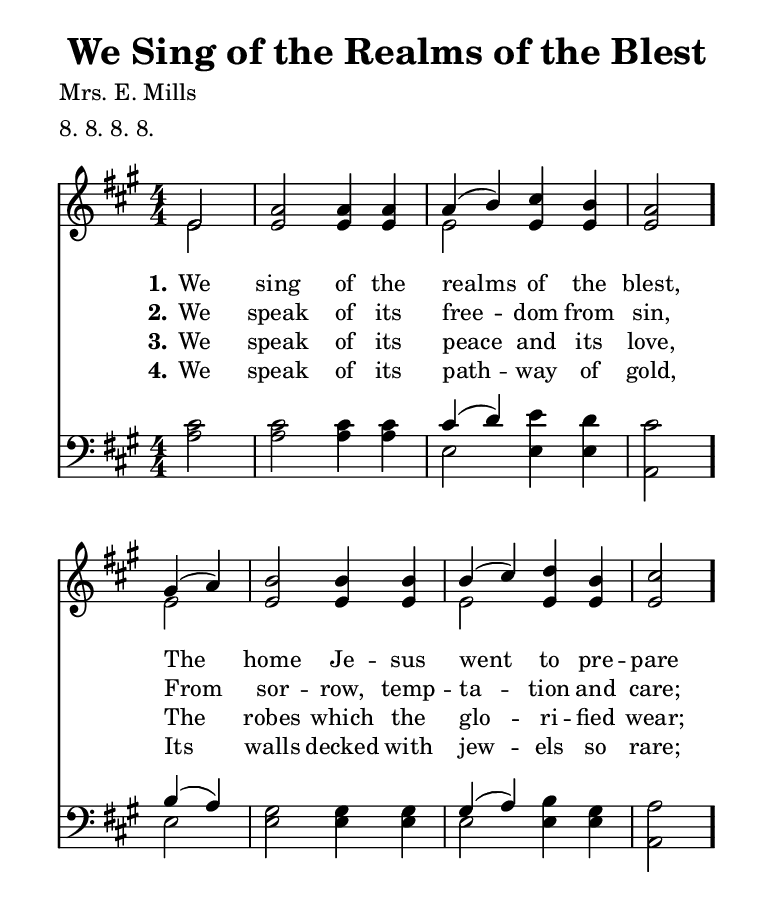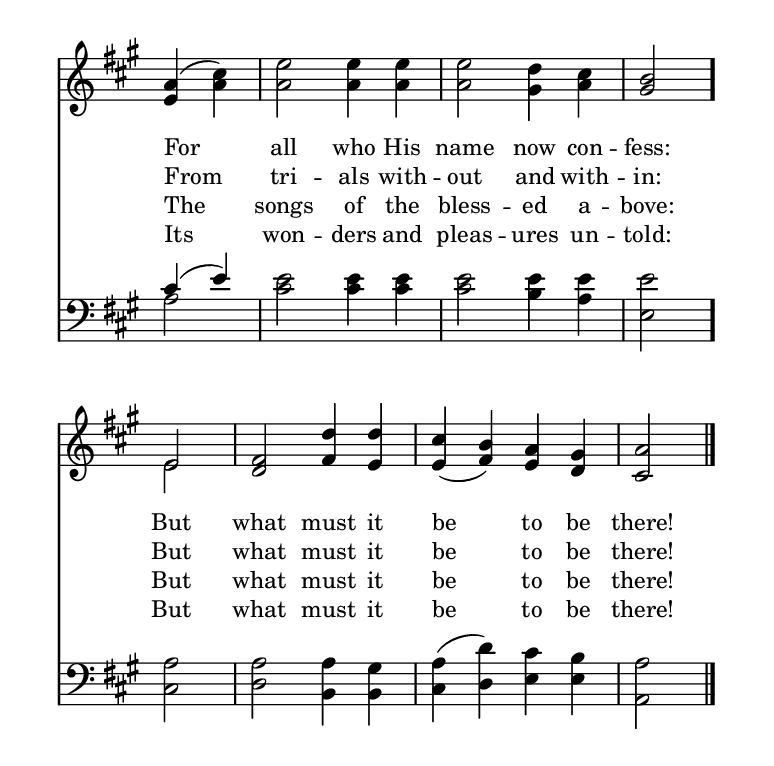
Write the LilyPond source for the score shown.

\include "common/global.ily"
\paper {
  \include "common/paper.ily"
  ragged-bottom = ##t
}

\header{
  hymnnumber = "276"
  title = "We Sing of the Realms of the Blest"
  tunename = "Celeste"
  meter = "8. 8. 8. 8."
  poet = "Mrs. E. Mills"
  composer = ""
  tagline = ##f
}

global = {
  \include "common/overrides.ily"
  \override Staff.TimeSignature.style = #'numbered
  \time 4/4
  \override Score.MetronomeMark.transparent = ##t % hide all fermata changes too
  \tempo 4=120
  \key a \major
  \partial 2
  \autoBeamOff
}

notesSoprano = {
\global
\relative c' {

  e2 | a a4 a | a( b) cis b | a2
  gis4( a) | b2 b4 b | b( cis) d b | cis2 \eogbreak
  a4( cis) | e2 e4 e | e2 d4 cis | b2
  e,2 | fis d'4 d | cis( b) a gis | a2

  \bar "|."

}
}

notesAlto = {
\global
\relative e' {

  e2 | e e4 e | e2 e4 e | e2
  e2 | e e4 e | e2 e4 e | e2
  e4( a) | a2 a4 a | a2 gis4 a | gis2
  e2 | d2 fis4 e | e( fis) e d | cis2

}
}

notesTenor = {
\global
\relative a {

  cis2 | cis cis4 cis | cis4( d) e d | cis2
  b4( a) | gis2 gis4 gis | gis( a) b gis | a2
  cis4( e) | e2 e4 e | e2 e4 e | e2
  a,2 | a a4 gis | a( d) cis b | a2

}
}

notesBass = {
\global
\relative f {

  a2 | a a4 a | e2 e4 e | a,2
  e'2 | e e4 e | e2 e4 e | a,2
  a'2 | cis2 cis4 cis | cis2 b4 a | e2
  cis2 | d b4 b | cis( d) e e | a,2

}
}

wordsA = \lyricmode {
\set stanza = "1."

We sing of the realms of the blest, \bar "."
The home Je -- sus went to pre -- pare \bar "."
For all who His name now con -- fess: \bar "."
But what must it be to be there! \bar "."

}

wordsB = \lyricmode {
\set stanza = "2."

We speak of its free -- dom from sin,
From sor -- row, temp -- ta -- tion and care;
From tri -- als with -- out and with -- in:
But what must it be to be there!

}

wordsC = \lyricmode {
\set stanza = "3."

We speak of its peace and its love,
The robes which the glo -- ri -- fied wear;
The songs of the bless -- ed a -- bove:
But what must it be to be there!

}

wordsD = \lyricmode {
\set stanza = "4."

We speak of its path -- way of gold,
Its walls decked with jew -- els so rare;
Its won -- ders and pleas -- ures un -- told:
But what must it be to be there!

}

\score {
  \context ChoirStaff <<
    \context Staff = upper <<
      \set Staff.autoBeaming = ##f
      \set ChoirStaff.systemStartDelimiter = #'SystemStartBar
      \set ChoirStaff.printPartCombineTexts = ##f
      \partcombine #'(2 . 11) \notesSoprano \notesAlto
      \context NullVoice = sopranos { \voiceOne << \notesSoprano >> }
      \context Lyrics = one   \lyricsto sopranos \wordsA
      \context Lyrics = two   \lyricsto sopranos \wordsB
      \context Lyrics = three \lyricsto sopranos \wordsC
      \context Lyrics = four  \lyricsto sopranos \wordsD
    >>
    \context Staff = men <<
      \set Staff.autoBeaming = ##f
      \clef bass
      \set ChoirStaff.printPartCombineTexts = ##f
      \partcombine #'(2 . 11) \notesTenor \notesBass
    >>
  >>
  \layout {
    \include "common/layout.ily"
  }
  #(cond ((ly:get-option 'eog-midi-permitted) #{ \midi{
    \include "common/midi.ily"
  } #}))
}

\version "2.19.49"  % necessary for upgrading to future LilyPond versions.

% vi:set et ts=2 sw=2 ai nocindent syntax=lilypond:
